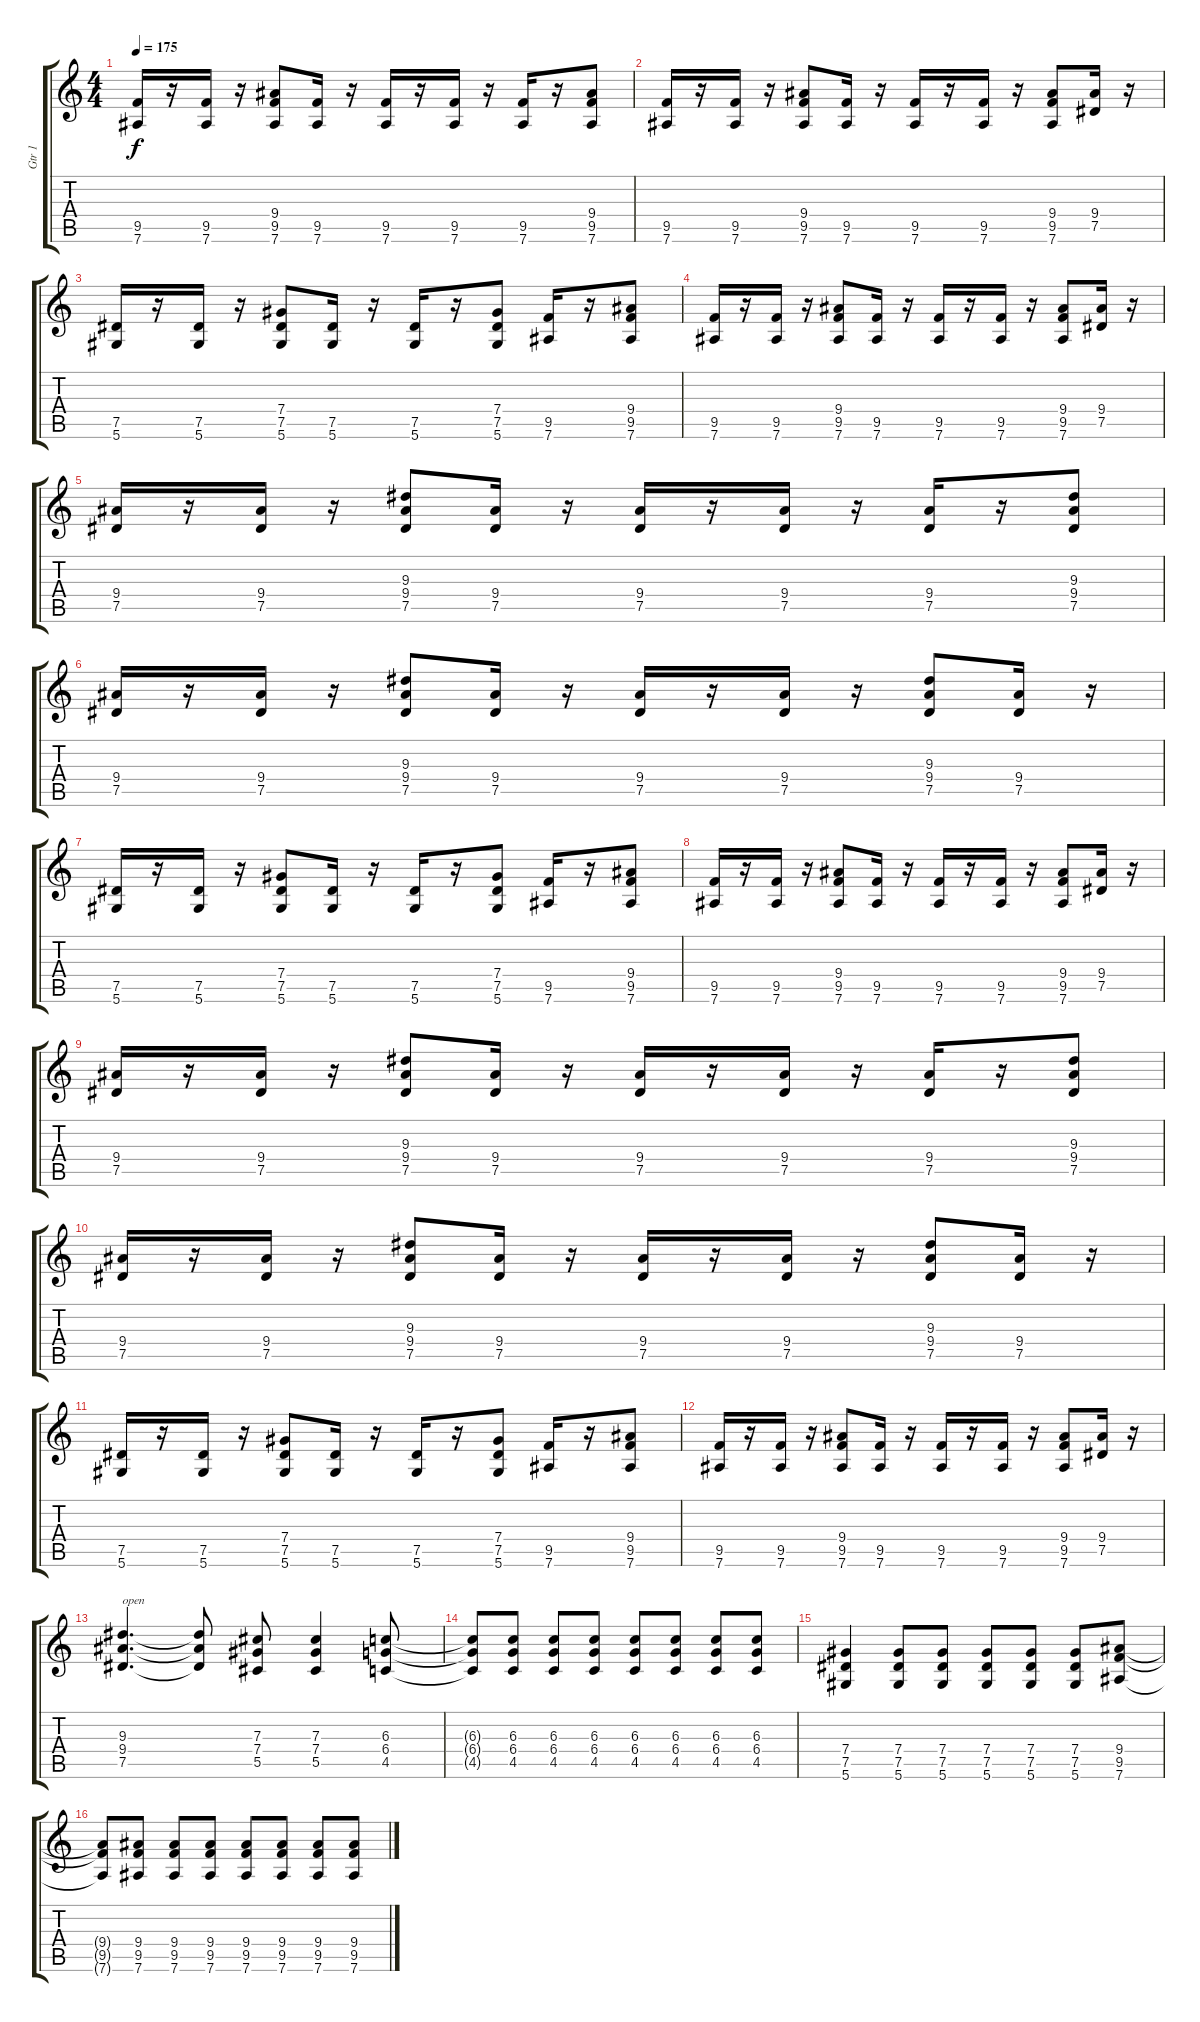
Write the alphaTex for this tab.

\track ("Gtr 1" "Gtr 1") {instrument distortionguitar}
\staff {score tabs}
\tuning (Eb4 Bb3 Gb3 Db3 Ab2 Eb2) {hide}
\ts (4 4)
\tempo 175
\clef g2
\ks c
(9.5 7.6).16{dy f} r.16 (9.5 7.6).16 r.16 (9.4 9.5 7.6).8 (9.5 7.6).16 r.16 (9.5 7.6).16 r.16 (9.5 7.6).16 r.16 (9.5 7.6).16 r.16 (9.4 9.5 7.6).8 |
(9.5 7.6).16 r.16 (9.5 7.6).16 r.16 (9.4 9.5 7.6).8 (9.5 7.6).16 r.16 (9.5 7.6).16 r.16 (9.5 7.6).16 r.16 (9.4 9.5 7.6).8 (9.4 7.5).16 r.16 |
(7.5 5.6).16 r.16 (7.5 5.6).16 r.16 (7.4 7.5 5.6).8 (7.5 5.6).16 r.16 (7.5 5.6).16 r.16 (7.4 7.5 5.6).8 (9.5 7.6).16 r.16 (9.4 9.5 7.6).8 |
(9.5 7.6).16 r.16 (9.5 7.6).16 r.16 (9.4 9.5 7.6).8 (9.5 7.6).16 r.16 (9.5 7.6).16 r.16 (9.5 7.6).16 r.16 (9.4 9.5 7.6).8 (9.4 7.5).16 r.16 |
(9.4 7.5).16 r.16 (9.4 7.5).16 r.16 (9.3 9.4 7.5).8 (9.4 7.5).16 r.16 (9.4 7.5).16 r.16 (9.4 7.5).16 r.16 (9.4 7.5).16 r.16 (9.3 9.4 7.5).8 |
(9.4 7.5).16 r.16 (9.4 7.5).16 r.16 (9.3 9.4 7.5).8 (9.4 7.5).16 r.16 (9.4 7.5).16 r.16 (9.4 7.5).16 r.16 (9.3 9.4 7.5).8 (9.4 7.5).16 r.16 |
(7.5 5.6).16 r.16 (7.5 5.6).16 r.16 (7.4 7.5 5.6).8 (7.5 5.6).16 r.16 (7.5 5.6).16 r.16 (7.4 7.5 5.6).8 (9.5 7.6).16 r.16 (9.4 9.5 7.6).8 |
(9.5 7.6).16 r.16 (9.5 7.6).16 r.16 (9.4 9.5 7.6).8 (9.5 7.6).16 r.16 (9.5 7.6).16 r.16 (9.5 7.6).16 r.16 (9.4 9.5 7.6).8 (9.4 7.5).16 r.16 |
(9.4 7.5).16 r.16 (9.4 7.5).16 r.16 (9.3 9.4 7.5).8 (9.4 7.5).16 r.16 (9.4 7.5).16 r.16 (9.4 7.5).16 r.16 (9.4 7.5).16 r.16 (9.3 9.4 7.5).8 |
(9.4 7.5).16 r.16 (9.4 7.5).16 r.16 (9.3 9.4 7.5).8 (9.4 7.5).16 r.16 (9.4 7.5).16 r.16 (9.4 7.5).16 r.16 (9.3 9.4 7.5).8 (9.4 7.5).16 r.16 |
(7.5 5.6).16 r.16 (7.5 5.6).16 r.16 (7.4 7.5 5.6).8 (7.5 5.6).16 r.16 (7.5 5.6).16 r.16 (7.4 7.5 5.6).8 (9.5 7.6).16 r.16 (9.4 9.5 7.6).8 |
(9.5 7.6).16 r.16 (9.5 7.6).16 r.16 (9.4 9.5 7.6).8 (9.5 7.6).16 r.16 (9.5 7.6).16 r.16 (9.5 7.6).16 r.16 (9.4 9.5 7.6).8 (9.4 7.5).16 r.16 |
(9.3 9.4 7.5).4{d txt "open"} (9.3{t} 9.4{t} 7.5{t}).8 (7.3 7.4 5.5).8 (7.3 7.4 5.5).4 (6.3 6.4 4.5).8 |
(6.3{t} 6.4{t} 4.5{t}).8 (6.3 6.4 4.5).8 (6.3 6.4 4.5).8 (6.3 6.4 4.5).8 (6.3 6.4 4.5).8 (6.3 6.4 4.5).8 (6.3 6.4 4.5).8 (6.3 6.4 4.5).8 |
(7.4 7.5 5.6).4 (7.4 7.5 5.6).8 (7.4 7.5 5.6).8 (7.4 7.5 5.6).8 (7.4 7.5 5.6).8 (7.4 7.5 5.6).8 (9.4 9.5 7.6).8 |
(9.4{t} 9.5{t} 7.6{t}).8 (9.4 9.5 7.6).8 (9.4 9.5 7.6).8 (9.4 9.5 7.6).8 (9.4 9.5 7.6).8 (9.4 9.5 7.6).8 (9.4 9.5 7.6).8 (9.4 9.5 7.6).8
